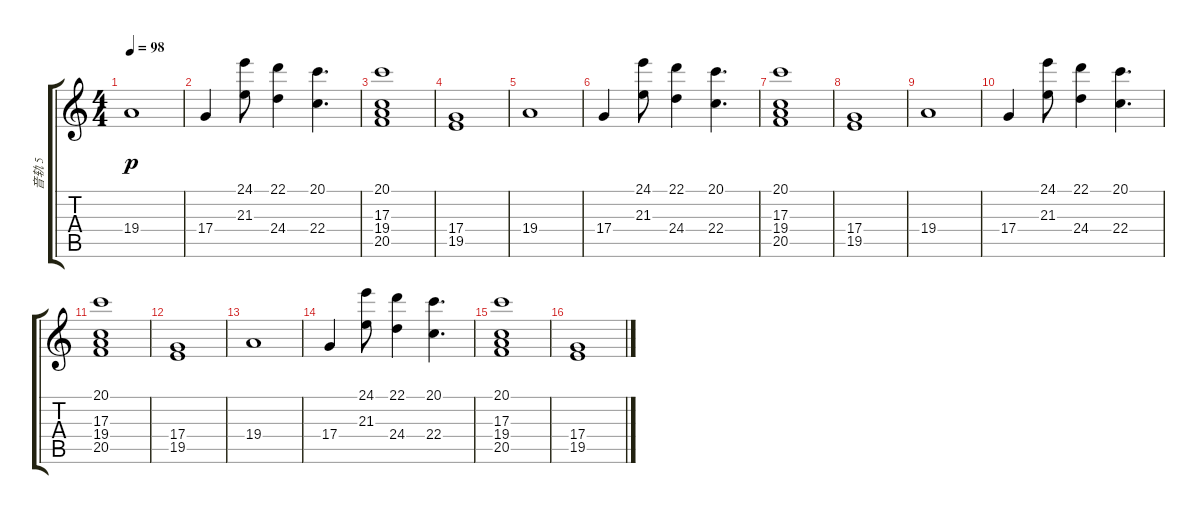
\track ("音轨 5" "音轨 5") {instrument stringensemble1}
\staff {score tabs}
\tuning (E4 B3 G3 D3 A2 E2) {hide}
\ts (4 4)
\tempo 98
\clef g2
\ks c
19.4.1{dy p} |
17.4.4 (24.1 21.3).8 (22.1 24.4).4 (20.1 22.4).4{d} |
(20.1 17.3 19.4 20.5).1 |
(17.4 19.5).1 |
19.4.1 |
17.4.4 (24.1 21.3).8 (22.1 24.4).4 (20.1 22.4).4{d} |
(20.1 17.3 19.4 20.5).1 |
(17.4 19.5).1 |
19.4.1 |
17.4.4 (24.1 21.3).8 (22.1 24.4).4 (20.1 22.4).4{d} |
(20.1 17.3 19.4 20.5).1 |
(17.4 19.5).1 |
19.4.1 |
17.4.4 (24.1 21.3).8 (22.1 24.4).4 (20.1 22.4).4{d} |
(20.1 17.3 19.4 20.5).1 |
(17.4 19.5).1
